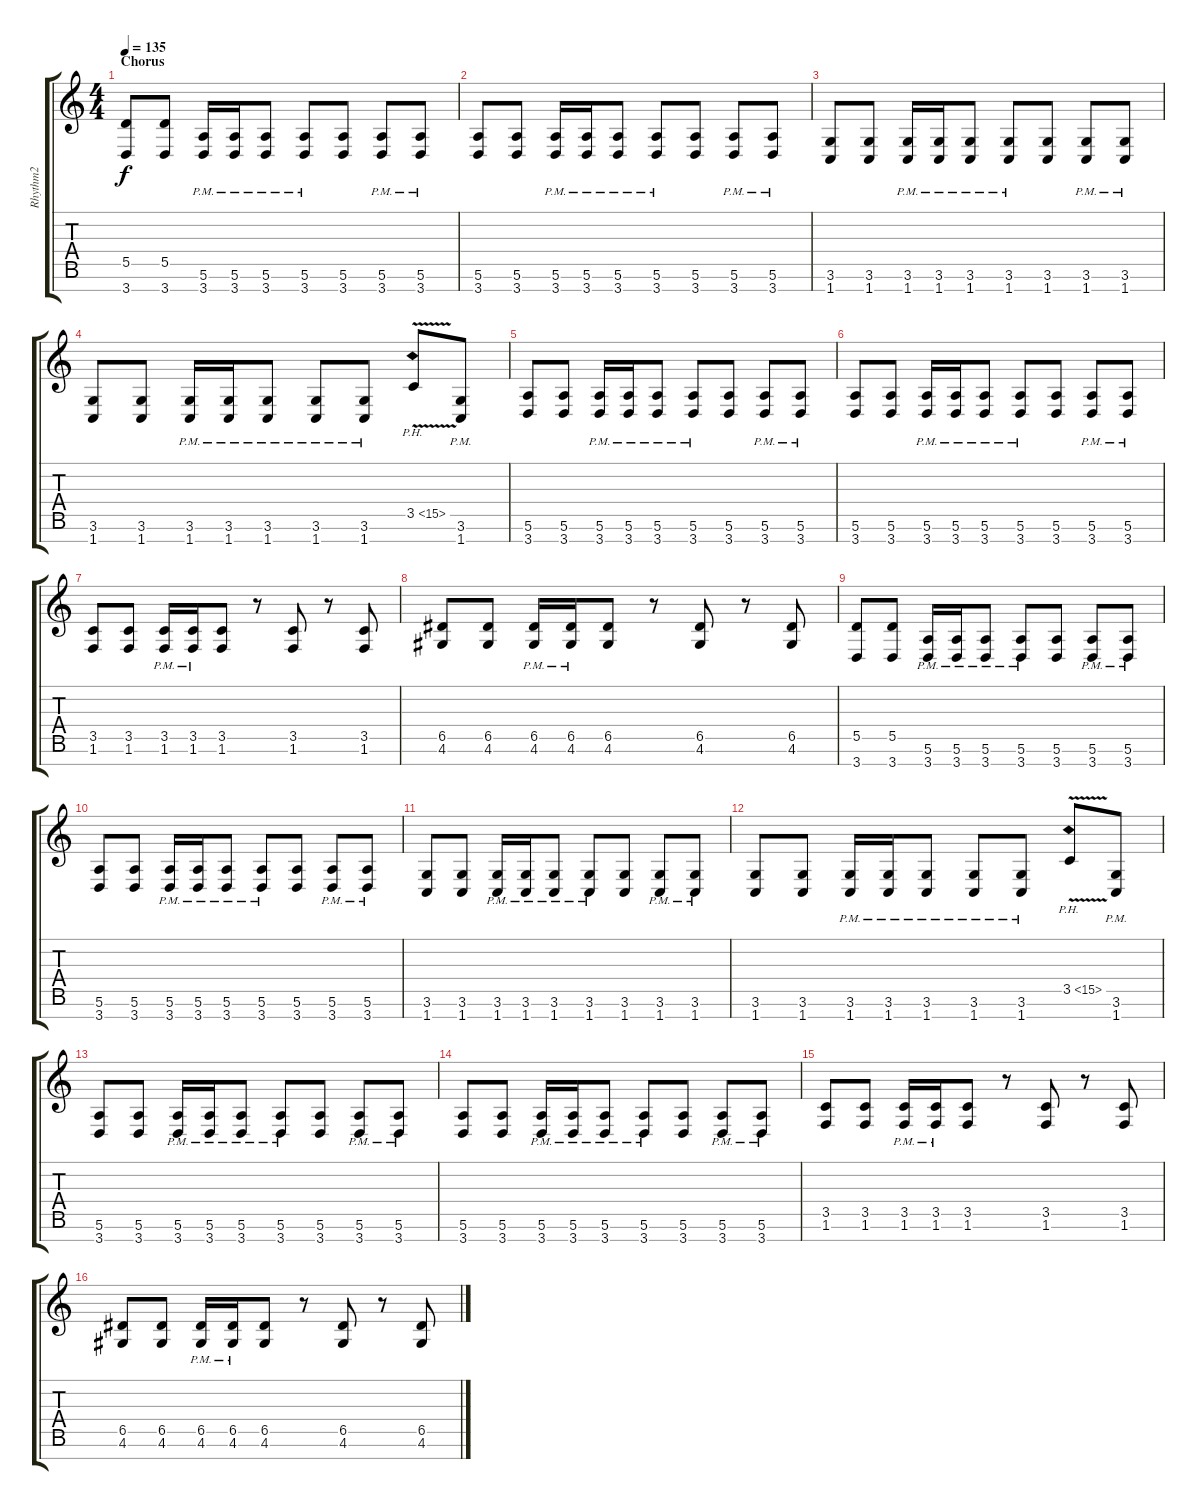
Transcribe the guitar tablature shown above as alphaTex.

\track ("Rhythm2" "Rhythm2") {instrument overdrivenguitar}
\staff {score tabs}
\tuning (E4 B3 G3 D3 A2 E2 B1) {hide}
\ts (4 4)
\section ("" "Chorus")
\tempo 135
\clef g2
\ks c
(5.5 3.7).8{dy f} (5.5 3.7).8 (5.6{pm} 3.7{pm}).16 (5.6{pm} 3.7{pm}).16 (5.6{pm} 3.7{pm}).8 (5.6{pm} 3.7{pm}).8 (5.6 3.7).8 (5.6{pm} 3.7{pm}).8 (5.6{pm} 3.7{pm}).8 |
(5.6 3.7).8 (5.6 3.7).8 (5.6{pm} 3.7{pm}).16 (5.6{pm} 3.7{pm}).16 (5.6{pm} 3.7{pm}).8 (5.6{pm} 3.7{pm}).8 (5.6 3.7).8 (5.6{pm} 3.7{pm}).8 (5.6{pm} 3.7{pm}).8 |
(3.6 1.7).8 (3.6 1.7).8 (3.6{pm} 1.7{pm}).16 (3.6{pm} 1.7{pm}).16 (3.6{pm} 1.7{pm}).8 (3.6{pm} 1.7{pm}).8 (3.6 1.7).8 (3.6{pm} 1.7{pm}).8 (3.6{pm} 1.7{pm}).8 |
(3.6 1.7).8 (3.6 1.7).8 (3.6{pm} 1.7{pm}).16 (3.6{pm} 1.7{pm}).16 (3.6{pm} 1.7{pm}).8 (3.6{pm} 1.7{pm}).8 (3.6{pm} 1.7{pm}).8 3.5{ph 12 v}.8 (3.6{pm} 1.7{pm}).8 |
(5.6 3.7).8 (5.6 3.7).8 (5.6{pm} 3.7{pm}).16 (5.6{pm} 3.7{pm}).16 (5.6{pm} 3.7{pm}).8 (5.6{pm} 3.7{pm}).8 (5.6 3.7).8 (5.6{pm} 3.7{pm}).8 (5.6{pm} 3.7{pm}).8 |
(5.6 3.7).8 (5.6 3.7).8 (5.6{pm} 3.7{pm}).16 (5.6{pm} 3.7{pm}).16 (5.6{pm} 3.7{pm}).8 (5.6{pm} 3.7{pm}).8 (5.6 3.7).8 (5.6{pm} 3.7{pm}).8 (5.6{pm} 3.7{pm}).8 |
(3.5 1.6).8 (3.5 1.6).8 (3.5{pm} 1.6{pm}).16 (3.5{pm} 1.6{pm}).16 (3.5 1.6).8 r.8 (3.5 1.6).8 r.8 (3.5 1.6).8 |
(6.5 4.6).8 (6.5 4.6).8 (6.5{pm} 4.6{pm}).16 (6.5{pm} 4.6{pm}).16 (6.5 4.6).8 r.8 (6.5 4.6).8 r.8 (6.5 4.6).8 |
(5.5 3.7).8 (5.5 3.7).8 (5.6{pm} 3.7{pm}).16 (5.6{pm} 3.7{pm}).16 (5.6{pm} 3.7{pm}).8 (5.6{pm} 3.7{pm}).8 (5.6 3.7).8 (5.6{pm} 3.7{pm}).8 (5.6{pm} 3.7{pm}).8 |
(5.6 3.7).8 (5.6 3.7).8 (5.6{pm} 3.7{pm}).16 (5.6{pm} 3.7{pm}).16 (5.6{pm} 3.7{pm}).8 (5.6{pm} 3.7{pm}).8 (5.6 3.7).8 (5.6{pm} 3.7{pm}).8 (5.6{pm} 3.7{pm}).8 |
(3.6 1.7).8 (3.6 1.7).8 (3.6{pm} 1.7{pm}).16 (3.6{pm} 1.7{pm}).16 (3.6{pm} 1.7{pm}).8 (3.6{pm} 1.7{pm}).8 (3.6 1.7).8 (3.6{pm} 1.7{pm}).8 (3.6{pm} 1.7{pm}).8 |
(3.6 1.7).8 (3.6 1.7).8 (3.6{pm} 1.7{pm}).16 (3.6{pm} 1.7{pm}).16 (3.6{pm} 1.7{pm}).8 (3.6{pm} 1.7{pm}).8 (3.6{pm} 1.7{pm}).8 3.5{ph 12 v}.8 (3.6{pm} 1.7{pm}).8 |
(5.6 3.7).8 (5.6 3.7).8 (5.6{pm} 3.7{pm}).16 (5.6{pm} 3.7{pm}).16 (5.6{pm} 3.7{pm}).8 (5.6{pm} 3.7{pm}).8 (5.6 3.7).8 (5.6{pm} 3.7{pm}).8 (5.6{pm} 3.7{pm}).8 |
(5.6 3.7).8 (5.6 3.7).8 (5.6{pm} 3.7{pm}).16 (5.6{pm} 3.7{pm}).16 (5.6{pm} 3.7{pm}).8 (5.6{pm} 3.7{pm}).8 (5.6 3.7).8 (5.6{pm} 3.7{pm}).8 (5.6{pm} 3.7{pm}).8 |
(3.5 1.6).8 (3.5 1.6).8 (3.5{pm} 1.6{pm}).16 (3.5{pm} 1.6{pm}).16 (3.5 1.6).8 r.8 (3.5 1.6).8 r.8 (3.5 1.6).8 |
(6.5 4.6).8 (6.5 4.6).8 (6.5{pm} 4.6{pm}).16 (6.5{pm} 4.6{pm}).16 (6.5 4.6).8 r.8 (6.5 4.6).8 r.8 (6.5 4.6).8
